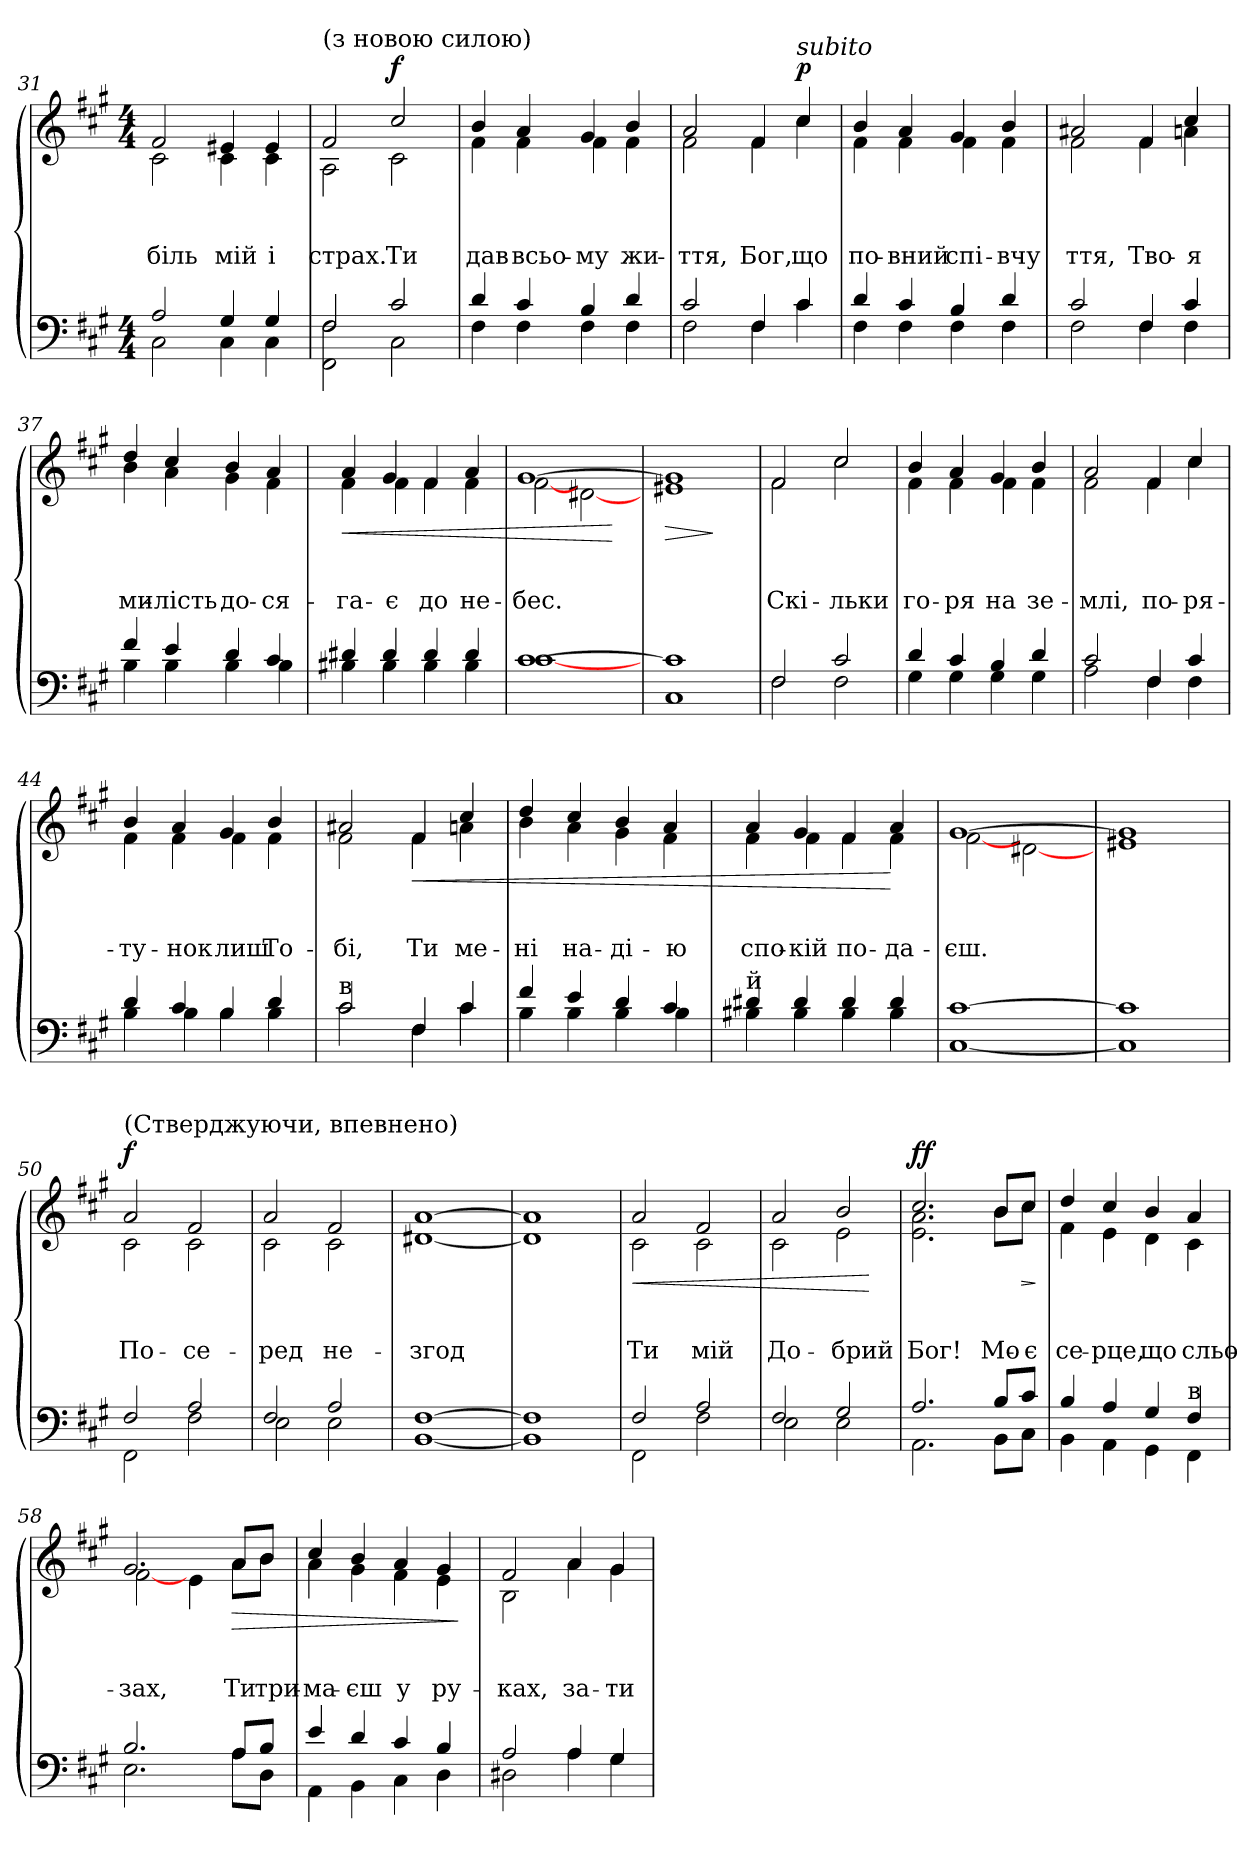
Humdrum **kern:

**kern	**kern	**text	**text	**text	**dynam
*part2	*part1	*part1	*part1	*part1	*part1
*staff2	*staff1	*staff1	*staff1	*staff1	*staff1
*clefF4	*clefG2	*	*	*	*
*k[f#c#g#]	*k[f#c#g#]	*	*	*	*
*f#:	*f#:	*	*	*	*
*M4/4	*M4/4	*	*	*	*
=31	=31	=31	=31	=31	=31
*^	*^	*	*	*	*
!	!	!	!	!	!	!LO:LY:b	!
2A/	2C#\	2f#/	2c#\	.	.	біль	.
!	!	!	!	!	!	!LO:LY:b	!
4G#/	4C#\	4e#X/	4c#\	.	.	мій	.
!	!	!	!	!	!	!LO:LY:b	!
4G#/	4C#\	4e#/	4c#\	.	.	і	.
=32	=32	=32	=32	=32	=32	=32	=32
!	!	!LO:TX:a:t=(з новою силою)	!	!	!	!	!
!	!	!	!	!	!	!LO:LY:b	!
2F#/	2FF#\ 2F#\	2f#/	2A\	.	.	страх.	.
!	!	!	!	!	!	!LO:LY:b	!LO:DY:a
2c#/	2C#\	2cc#/	2c#\	.	.	Ти	f
!!LO:LB:g=z	!!
=33	=33	=33	=33	=33	=33	=33	=33
!	!	!	!	!	!	!LO:LY:b	!
4d/	4F#\	4b/	4f#\	.	.	дав	.
!	!	!	!	!	!	!LO:LY:b	!
4c#/	4F#\	4a/	4f#\	.	.	всьо-	.
!	!	!	!	!	!	!LO:LY:b	!
4B/	4F#\	4g#/	4f#\	.	.	-му	.
!	!	!	!	!	!	!LO:LY:b	!
4d/	4F#\	4b/	4f#\	.	.	жи-	.
=34	=34	=34	=34	=34	=34	=34	=34
!	!	!	!	!	!	!LO:LY:b	!
2c#/	2F#\	2a/	2f#\	.	.	-ття,	.
!	!	!	!	!	!	!LO:LY:b	!
4F#/	4F#\	4f#/	4f#\	.	.	Бог,	.
!	!	!LO:TX:a:i:t=subito	!	!	!	!	!
!	!	!	!	!	!	!LO:LY:b	!LO:DY:a
4c#/	4c#\	4cc#/	4cc#\	.	.	що	p
=35	=35	=35	=35	=35	=35	=35	=35
!	!	!	!	!	!	!LO:LY:b	!
4d/	4F#\	4b/	4f#\	.	.	по-	.
!	!	!	!	!	!	!LO:LY:b	!
4c#/	4F#\	4a/	4f#\	.	.	-вний	.
!	!	!	!	!	!	!LO:LY:b	!
4B/	4F#\	4g#/	4f#\	.	.	спі-	.
!	!	!	!	!	!	!LO:LY:b	!
4d/	4F#\	4b/	4f#\	.	.	-вчу	.
=36	=36	=36	=36	=36	=36	=36	=36
!	!	!	!	!	!	!LO:LY:b	!
2c#/	2F#\	2a#X/	2f#\	.	.	ття,	.
!	!	!	!	!	!	!LO:LY:b	!
4F#/	4F#\	4f#/	4f#\	.	.	Тво-	.
!	!	!	!	!	!	!LO:LY:b	!
4c#/	4F#\	4cc#/	4a\	.	.	-я	.
=37	=37	=37	=37	=37	=37	=37	=37
!	!	!	!	!	!	!LO:LY:b	!
4f#/	4B\	4dd/	4b\	.	.	ми-	.
!	!	!	!	!	!	!LO:LY:b	!
4e/	4B\	4cc#/	4a\	.	.	-лість	.
!	!	!	!	!	!	!LO:LY:b	!
4d/	4B\	4b/	4g#\	.	.	до-	.
!	!	!	!	!	!	!LO:LY:b	!
4c#/	4B\	4a/	4f#\	.	.	-ся-	.
!!LO:LB:g=z	!!
=38	=38	=38	=38	=38	=38	=38	=38
!	!	!	!	!	!	!LO:LY:b	!LO:HP:b
4d#X/	4B#X\	4a/	4f#\	.	.	-га-	<
!	!	!	!	!	!	!LO:LY:b	!
4d#/	4B#\	4g#/	4f#\	.	.	-є	.
!	!	!	!	!	!	!LO:LY:b	!
4d#/	4B#\	4f#/	4f#\	.	.	до	.
!	!	!	!	!	!	!LO:LY:b	!
4d#/	4B#\	4a/	4f#\	.	.	не-	.
=39	=39	=39	=39	=39	=39	=39	=39
!	!	!	!	!	!	!LO:LY:b	!
[>1c#	[<1c#	[>1g#	[<2f#\	.	.	-бес.	.
.	.	.	[<2d#X\	.	.	.	.
*v	*v	*	*	*	*	*	*
*	*v	*v	*	*	*	*
.	.	.	.	.	[
=40	=40	=40	=40	=40	=40
*^	*	*	*	*	*
!	!	!	!	!	!	!LO:HP:b
*	*	*^	*	*	*	*
1c#]	1C#	1g#]	1e#X	.	.	.	>
*v	*v	*	*	*	*	*	*
*	*v	*v	*	*	*	*
.	.	.	.	.	]
=41	=41	=41	=41	=41	=41
*^	*^	*	*	*	*
!	!	!	!	!	!	!LO:LY:b	!
2F#/	2F#\	2f#/	2f#\	.	.	Скі-	.
!	!	!	!	!	!	!LO:LY:b	!
2c#/	2F#\	2cc#/	2cc#\	.	.	-льки	.
=42	=42	=42	=42	=42	=42	=42	=42
!	!	!	!	!	!	!LO:LY:b	!
4d/	4G#\	4b/	4f#\	.	.	го-	.
!	!	!	!	!	!	!LO:LY:b	!
4c#/	4G#\	4a/	4f#\	.	.	-ря	.
!	!	!	!	!	!	!LO:LY:b	!
4B/	4G#\	4g#/	4f#\	.	.	на	.
!	!	!	!	!	!	!LO:LY:b	!
4d/	4G#\	4b/	4f#\	.	.	зе-	.
=43	=43	=43	=43	=43	=43	=43	=43
!	!	!	!	!	!	!LO:LY:b	!
2c#/	2A\	2a/	2f#\	.	.	-млі,	.
!	!	!	!	!	!	!LO:LY:b	!
4F#/	4F#\	4f#/	4f#\	.	.	по-	.
!	!	!	!	!	!	!LO:LY:b	!
4c#/	4F#\	4cc#/	4cc#\	.	.	-ря-	.
!!LO:PB:g=z	!!
=44	=44	=44	=44	=44	=44	=44	=44
!	!	!	!	!	!	!LO:LY:b	!
4d/	4B\	4b/	4f#\	.	.	-ту-	.
!	!	!	!	!	!	!LO:LY:b	!
4c#/	4B\	4a/	4f#\	.	.	-нок	.
!	!	!	!	!	!	!LO:LY:b	!
4B/	4B\	4g#/	4f#\	.	.	лиш	.
!	!	!	!	!	!	!LO:LY:b	!
4d/	4B\	4b/	4f#\	.	.	То-	.
=45	=45	=45	=45	=45	=45	=45	=45
!LO:TX:a:t=в	!	!	!	!	!	!	!
!	!	!	!	!	!	!LO:LY:b	!
2c#/	2c#\	2a#X/	2f#\	.	.	-бі,	.
!	!	!	!	!	!	!LO:LY:b	!LO:HP:b
4F#/	4F#\	4f#/	4f#\	.	.	Ти	<
!	!	!	!	!	!	!LO:LY:b	!
4c#/	4c#\	4cc#/	4a\	.	.	ме-	.
=46	=46	=46	=46	=46	=46	=46	=46
!	!	!	!	!	!	!LO:LY:b	!
4f#/	4B\	4dd/	4b\	.	.	-ні	.
!	!	!	!	!	!	!LO:LY:b	!
4e/	4B\	4cc#/	4a\	.	.	на-	.
!	!	!	!	!	!	!LO:LY:b	!
4d/	4B\	4b/	4g#\	.	.	-ді-	.
!	!	!	!	!	!	!LO:LY:b	!
4c#/	4B\	4a/	4f#\	.	.	-ю	.
=47	=47	=47	=47	=47	=47	=47	=47
!LO:TX:a:t=й	!	!	!	!	!	!	!
!	!	!	!	!	!	!LO:LY:b	!
4d#X/	4B#X\	4a/	4f#\	.	.	спо-	.
!	!	!	!	!	!	!LO:LY:b	!
4d#/	4B#\	4g#/	4f#\	.	.	-кій	.
!	!	!	!	!	!	!LO:LY:b	!
4d#/	4B#\	4f#/	4f#\	.	.	по-	.
!	!	!	!	!	!	!LO:LY:b	!
4d#/	4B#\	4a/	4f#\	.	.	-да-	[
=48	=48	=48	=48	=48	=48	=48	=48
!	!	!	!	!	!	!LO:LY:b	!
[>1c#	[<1C#	[>1g#	[<2f#\	.	.	-єш.	.
.	.	.	[<2d#X\	.	.	.	.
!!LO:LB:g=z	!!
=49	=49	=49	=49	=49	=49	=49	=49
1c#]	1C#]	1g#]	1e#X	.	.	.	.
=50	=50	=50	=50	=50	=50	=50	=50
!	!	!LO:TX:a:t=(Стверджуючи, впевнено)	!	!	!	!	!
!	!	!	!	!	!	!LO:LY:b	!LO:DY:a
2F#/	2FF#\	2a/	2c#\	.	.	По-	f
!	!	!	!	!	!	!LO:LY:b	!
2A/	2F#\	2f#/	2c#\	.	.	-се-	.
=51	=51	=51	=51	=51	=51	=51	=51
!	!	!	!	!	!	!LO:LY:b	!
2F#/	2E\	2a/	2c#\	.	.	-ред	.
!	!	!	!	!	!	!LO:LY:b	!
2A/	2E\	2f#/	2c#\	.	.	не-	.
=52	=52	=52	=52	=52	=52	=52	=52
!	!	!	!	!	!	!LO:LY:b	!
[>1F#	[<1BB	[>1a	[<1d#X	.	.	-згод	.
=53	=53	=53	=53	=53	=53	=53	=53
1F#]	1BB]	1a]	1d#]	.	.	.	.
=54	=54	=54	=54	=54	=54	=54	=54
!	!	!	!	!	!	!LO:LY:b	!LO:HP:b
2F#/	2FF#\	2a/	2c#\	.	.	Ти	<
!	!	!	!	!	!	!LO:LY:b	!
2A/	2F#\	2f#/	2c#\	.	.	мій	.
=55	=55	=55	=55	=55	=55	=55	=55
!	!	!	!	!	!	!LO:LY:b	!
2F#/	2E\	2a/	2c#\	.	.	До-	.
!	!	!	!	!	!	!LO:LY:b	!
2G#/	2E\	2b/	2e\	.	.	-брий	.
*v	*v	*	*	*	*	*	*
*	*v	*v	*	*	*	*
.	.	.	.	.	[
!!LO:LB:g=z
=56	=56	=56	=56	=56	=56
*^	*^	*	*	*	*
!	!	!	!	!	!	!LO:LY:b	!LO:DY:a
2.A/	2.AA\	2.cc#/	2.e\ 2.a\	.	.	Бог!	ff
!	!	!	!	!	!	!LO:LY:b	!
8B/L	8BB\L	8b/L	8b\L	.	.	Мо-	.
!	!	!	!	!	!	!LO:LY:b	!LO:HP:b
8c#/J	8C#\J	8cc#/J	8cc#\J	.	.	-є	>
*v	*v	*	*	*	*	*	*
*	*v	*v	*	*	*	*
.	.	.	.	.	]
=57	=57	=57	=57	=57	=57
*^	*^	*	*	*	*
!	!	!	!	!	!	!LO:LY:b	!
4B/	4BB\	4dd/	4f#\	.	.	се-	.
!	!	!	!	!	!	!LO:LY:b	!
4A/	4AA\	4cc#/	4e\	.	.	-рце,	.
!	!	!	!	!	!	!LO:LY:b	!
4G#/	4GG#\	4b/	4d\	.	.	що	.
!LO:TX:a:t=в	!	!	!	!	!	!	!
!	!	!	!	!	!	!LO:LY:b	!
4F#/	4FF#\	4a/	4c#\	.	.	сльо-	.
=58	=58	=58	=58	=58	=58	=58	=58
!	!	!	!	!	!	!LO:LY:b	!
2.B/	2.E\	2.g#/	[<2f#\	.	.	-зах,	.
.	.	.	4e\	.	.	.	.
!	!	!	!	!	!	!LO:LY:b	!LO:HP:b
8A/L	8A\L	8a/L	8a\L	.	.	Ти	>
!	!	!	!	!	!	!LO:LY:b	!
8B/J	8D\J	8b/J	8b\J	.	.	три-	.
=59	=59	=59	=59	=59	=59	=59	=59
!	!	!	!	!	!	!LO:LY:b	!
4e/	4AA\	4cc#/	4a\	.	.	-ма-	.
!	!	!	!	!	!	!LO:LY:b	!
4d/	4BB\	4b/	4g#\	.	.	-єш	.
!	!	!	!	!	!	!LO:LY:b	!
4c#/	4C#\	4a/	4f#\	.	.	у	.
!	!	!	!	!	!	!LO:LY:b	!
4B/	4D\	4g#/	4e\	.	.	ру-	.
*v	*v	*	*	*	*	*	*
*	*v	*v	*	*	*	*
.	.	.	.	.	]
=60	=60	=60	=60	=60	=60
*^	*^	*	*	*	*
!	!	!	!	!	!	!LO:LY:b	!
2A/	2D#X\	2f#/	2B\	.	.	-ках,	.
!	!	!	!	!	!	!LO:LY:b	!
4A/	4A\	4a/	4a\	.	.	за-	.
!	!	!	!	!	!	!LO:LY:b	!
4G#/	4G#\	4g#/	4g#\	.	.	-ти-	.
*v	*v	*	*	*	*	*	*
*	*v	*v	*	*	*	*
=	=	=	=	=	=
*-	*-	*-	*-	*-	*-
